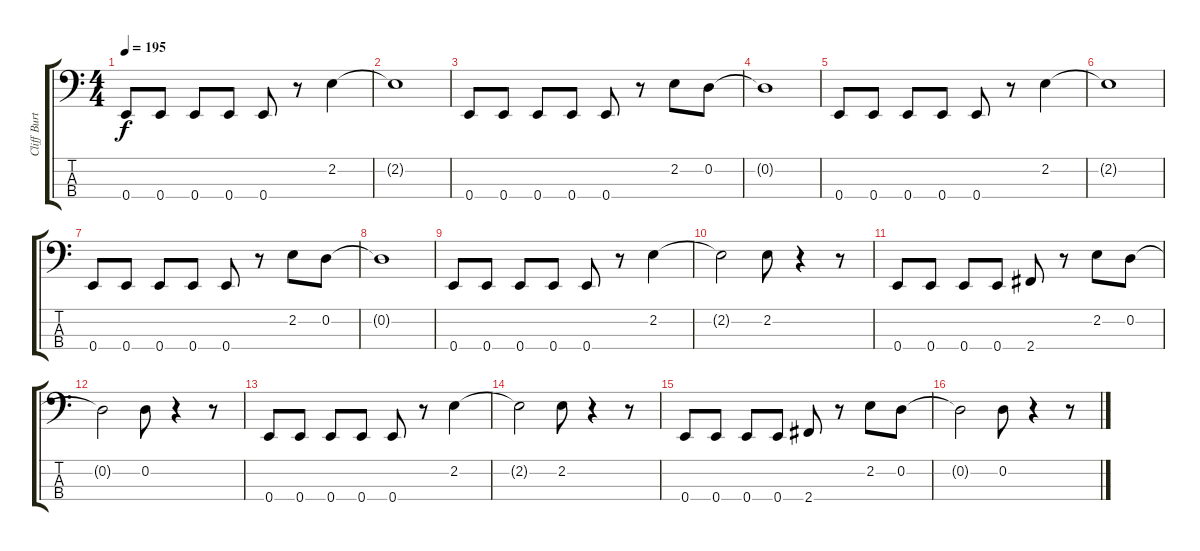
\track ("Cliff Burton (Bass)" "Cliff Burt") {instrument electricbasspick}
\staff {score tabs}
\tuning (G2 D2 A1 E1) {hide}
\ts (4 4)
\tempo 195
\tempo 185
\tempo 195
\clef f4
\ks c
0.4.8{dy f instrument electricbasspick} 0.4.8 0.4.8 0.4.8 0.4.8 r.8 2.2.4 |
2.2{t}.1 |
0.4.8 0.4.8 0.4.8 0.4.8 0.4.8 r.8 2.2.8 0.2.8 |
0.2{t}.1 |
0.4.8 0.4.8 0.4.8 0.4.8 0.4.8 r.8 2.2.4 |
2.2{t}.1 |
0.4.8 0.4.8 0.4.8 0.4.8 0.4.8 r.8 2.2.8 0.2.8 |
0.2{t}.1 |
0.4.8 0.4.8 0.4.8 0.4.8 0.4.8 r.8 2.2.4 |
2.2{t}.2 2.2.8 r.4 r.8 |
0.4.8 0.4.8 0.4.8 0.4.8 2.4.8 r.8 2.2.8 0.2.8 |
0.2{t}.2 0.2.8 r.4 r.8 |
0.4.8 0.4.8 0.4.8 0.4.8 0.4.8 r.8 2.2.4 |
2.2{t}.2 2.2.8 r.4 r.8 |
0.4.8 0.4.8 0.4.8 0.4.8 2.4.8 r.8 2.2.8 0.2.8 |
0.2{t}.2 0.2.8 r.4 r.8
